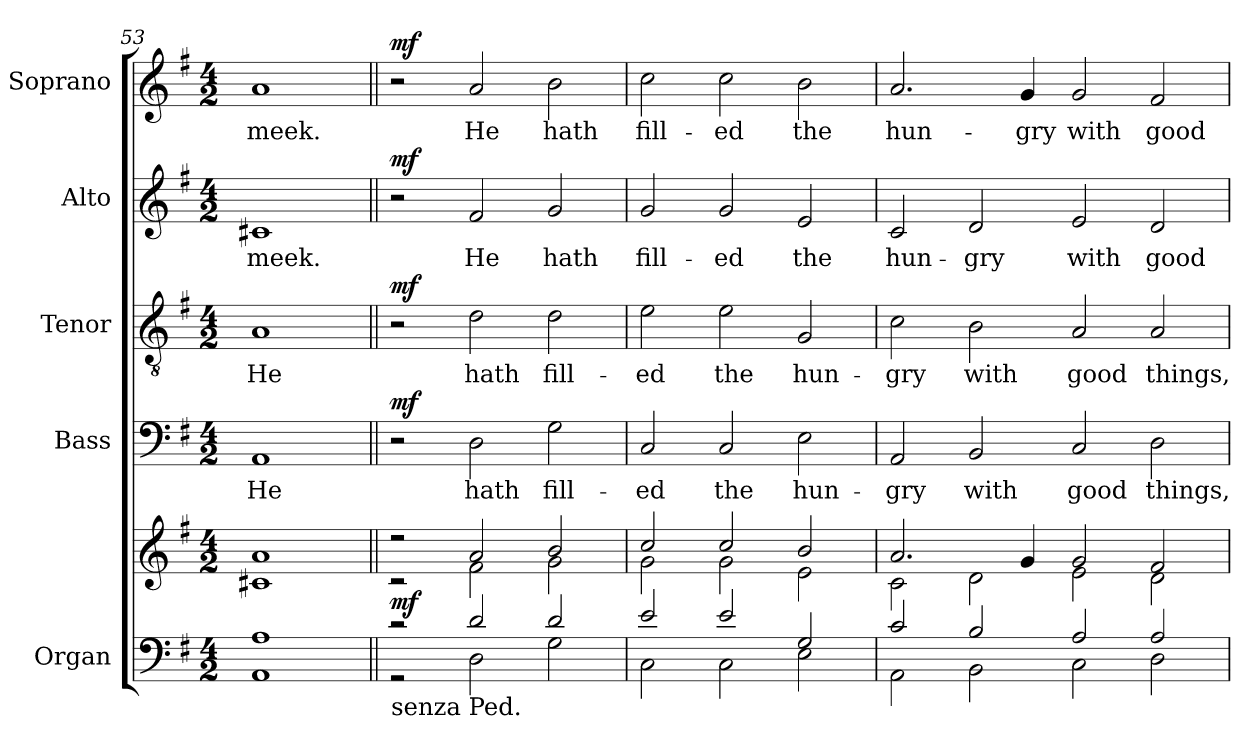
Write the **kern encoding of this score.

**kern	**kern	**dynam	**kern	**text	**dynam	**kern	**text	**dynam	**kern	**text	**dynam	**kern	**text	**dynam
*part5	*part5	*part5	*part4	*part4	*part4	*part3	*part3	*part3	*part2	*part2	*part2	*part1	*part1	*part1
*staff6	*staff5	*staff5/6	*staff4	*staff4	*staff4	*staff3	*staff3	*staff3	*staff2	*staff2	*staff2	*staff1	*staff1	*staff1
*I"Organ	*	*	*I"Bass	*	*	*I"Tenor	*	*	*I"Alto	*	*	*I"Soprano	*	*
*I'Org.	*	*	*I'B.	*	*	*I'T.	*	*	*I'A.	*	*	*I'S.	*	*
*clefF4	*clefG2	*	*clefF4	*	*	*clefGv2	*	*	*clefG2	*	*	*clefG2	*	*
*	*	*	*	*	*	*ITrd7c12	*	*	*	*	*	*	*	*
*k[f#]	*k[f#]	*	*k[f#]	*	*	*k[f#]	*	*	*k[f#]	*	*	*k[f#]	*	*
*G:	*G:	*	*G:	*	*	*G:	*	*	*G:	*	*	*G:	*	*
*M4/2	*M4/2	*	*M4/2	*	*	*M4/2	*	*	*M4/2	*	*	*M4/2	*	*
=53	=53	=53	=53	=53	=53	=53	=53	=53	=53	=53	=53	=53	=53	=53
*^	*^	*	*	*	*	*	*	*	*	*	*	*	*	*
!	!	!	!	!	!	!LO:LY:b:color=#000000	!	!	!	!	!	!	!	!	!	!
!	!	!	!	!	!	!	!	!	!LO:LY:b:color=#000000	!	!	!	!	!	!	!
!	!	!	!	!	!	!	!	!	!	!	!	!LO:LY:b:color=#000000	!	!	!	!
!	!	!	!	!	!	!	!	!	!	!	!	!	!	!	!LO:LY:b:color=#000000	!
1Ai	1AAi	1ai	1c#Xi	.	1AAi	He	.	1AAi	He	.	1c#Xi	meek.	.	1ai	meek.	.
=54||	=54||	=54||	=54||	=54||	=54||	=54||	=54||	=54||	=54||	=54||	=54||	=54||	=54||	=54||	=54||	=54||
!LO:TX:b:t=senza Ped.	!	!	!	!	!	!	!	!	!	!	!	!	!	!	!	!
2r	2r	2r	2r	mf	2r	.	mf	2r	.	mf	2r	.	mf	2r	.	mf
!	!	!	!	!	!	!LO:LY:b:color=#000000	!	!	!	!	!	!	!	!	!	!
!	!	!	!	!	!	!	!	!	!LO:LY:b:color=#000000	!	!	!	!	!	!	!
!	!	!	!	!	!	!	!	!	!	!	!	!LO:LY:b:color=#000000	!	!	!	!
!	!	!	!	!	!	!	!	!	!	!	!	!	!	!	!LO:LY:b:color=#000000	!
2di/	2Di\	2ai/	2f#i\	.	2Di\	hath	.	2Di\	hath	.	2f#i/	He	.	2ai/	He	.
!	!	!	!	!	!	!LO:LY:b:color=#000000	!	!	!	!	!	!	!	!	!	!
!	!	!	!	!	!	!	!	!	!LO:LY:b:color=#000000	!	!	!	!	!	!	!
!	!	!	!	!	!	!	!	!	!	!	!	!LO:LY:b:color=#000000	!	!	!	!
!	!	!	!	!	!	!	!	!	!	!	!	!	!	!	!LO:LY:b:color=#000000	!
2di/	2Gi\	2bi/	2gi\	.	2Gi\	fill-	.	2Di\	fill-	.	2gi/	hath	.	2bi\	hath	.
=55	=55	=55	=55	=55	=55	=55	=55	=55	=55	=55	=55	=55	=55	=55	=55	=55
!	!	!	!	!	!	!LO:LY:b:color=#000000	!	!	!	!	!	!	!	!	!	!
!	!	!	!	!	!	!	!	!	!LO:LY:b:color=#000000	!	!	!	!	!	!	!
!	!	!	!	!	!	!	!	!	!	!	!	!LO:LY:b:color=#000000	!	!	!	!
!	!	!	!	!	!	!	!	!	!	!	!	!	!	!	!LO:LY:b:color=#000000	!
2ei/	2Ci\	2cci/	2gi\	.	2Ci/	-ed	.	2Ei\	-ed	.	2gi/	fill-	.	2cci\	fill-	.
!	!	!	!	!	!	!LO:LY:b:color=#000000	!	!	!	!	!	!	!	!	!	!
!	!	!	!	!	!	!	!	!	!LO:LY:b:color=#000000	!	!	!	!	!	!	!
!	!	!	!	!	!	!	!	!	!	!	!	!LO:LY:b:color=#000000	!	!	!	!
!	!	!	!	!	!	!	!	!	!	!	!	!	!	!	!LO:LY:b:color=#000000	!
2ei/	2Ci\	2cci/	2gi\	.	2Ci/	the	.	2Ei\	the	.	2gi/	-ed	.	2cci\	-ed	.
!	!	!	!	!	!	!LO:LY:b:color=#000000	!	!	!	!	!	!	!	!	!	!
!	!	!	!	!	!	!	!	!	!LO:LY:b:color=#000000	!	!	!	!	!	!	!
!	!	!	!	!	!	!	!	!	!	!	!	!LO:LY:b:color=#000000	!	!	!	!
!	!	!	!	!	!	!	!	!	!	!	!	!	!	!	!LO:LY:b:color=#000000	!
2Gi/	2Ei\	2bi/	2ei\	.	2Ei\	hun-	.	2GGi/	hun-	.	2ei/	the	.	2bi\	the	.
=56	=56	=56	=56	=56	=56	=56	=56	=56	=56	=56	=56	=56	=56	=56	=56	=56
!	!	!	!	!	!	!LO:LY:b:color=#000000	!	!	!	!	!	!	!	!	!	!
!	!	!	!	!	!	!	!	!	!LO:LY:b:color=#000000	!	!	!	!	!	!	!
!	!	!	!	!	!	!	!	!	!	!	!	!LO:LY:b:color=#000000	!	!	!	!
!	!	!	!	!	!	!	!	!	!	!	!	!	!	!	!LO:LY:b:color=#000000	!
2ci/	2AAi\	2.ai/	2ci\	.	2AAi/	-gry	.	2Ci\	-gry	.	2ci/	hun-	.	2.ai/	hun-	.
!	!	!	!	!	!	!LO:LY:b:color=#000000	!	!	!	!	!	!	!	!	!	!
!	!	!	!	!	!	!	!	!	!LO:LY:b:color=#000000	!	!	!	!	!	!	!
!	!	!	!	!	!	!	!	!	!	!	!	!LO:LY:b:color=#000000	!	!	!	!
2Bi/	2BBi\	.	2di\	.	2BBi/	with	.	2BBi\	with	.	2di/	-gry	.	.	.	.
!	!	!	!	!	!	!	!	!	!	!	!	!	!	!	!LO:LY:b:color=#000000	!
.	.	4gi/	.	.	.	.	.	.	.	.	.	.	.	4gi/	-gry	.
!	!	!	!	!	!	!LO:LY:b:color=#000000	!	!	!	!	!	!	!	!	!	!
!	!	!	!	!	!	!	!	!	!LO:LY:b:color=#000000	!	!	!	!	!	!	!
!	!	!	!	!	!	!	!	!	!	!	!	!LO:LY:b:color=#000000	!	!	!	!
!	!	!	!	!	!	!	!	!	!	!	!	!	!	!	!LO:LY:b:color=#000000	!
2Ai/	2Ci\	2gi/	2ei\	.	2Ci/	good	.	2AAi/	good	.	2ei/	with	.	2gi/	with	.
!	!	!	!	!	!	!LO:LY:b:color=#000000	!	!	!	!	!	!	!	!	!	!
!	!	!	!	!	!	!	!	!	!LO:LY:b:color=#000000	!	!	!	!	!	!	!
!	!	!	!	!	!	!	!	!	!	!	!	!LO:LY:b:color=#000000	!	!	!	!
!	!	!	!	!	!	!	!	!	!	!	!	!	!	!	!LO:LY:b:color=#000000	!
2Ai/	2Di\	2f#i/	2di\	.	2Di\	things,	.	2AAi/	things,	.	2di/	good	.	2f#i/	good	.
*v	*v	*	*	*	*	*	*	*	*	*	*	*	*	*	*	*
*	*v	*v	*	*	*	*	*	*	*	*	*	*	*	*	*
=	=	=	=	=	=	=	=	=	=	=	=	=	=	=
*-	*-	*-	*-	*-	*-	*-	*-	*-	*-	*-	*-	*-	*-	*-
